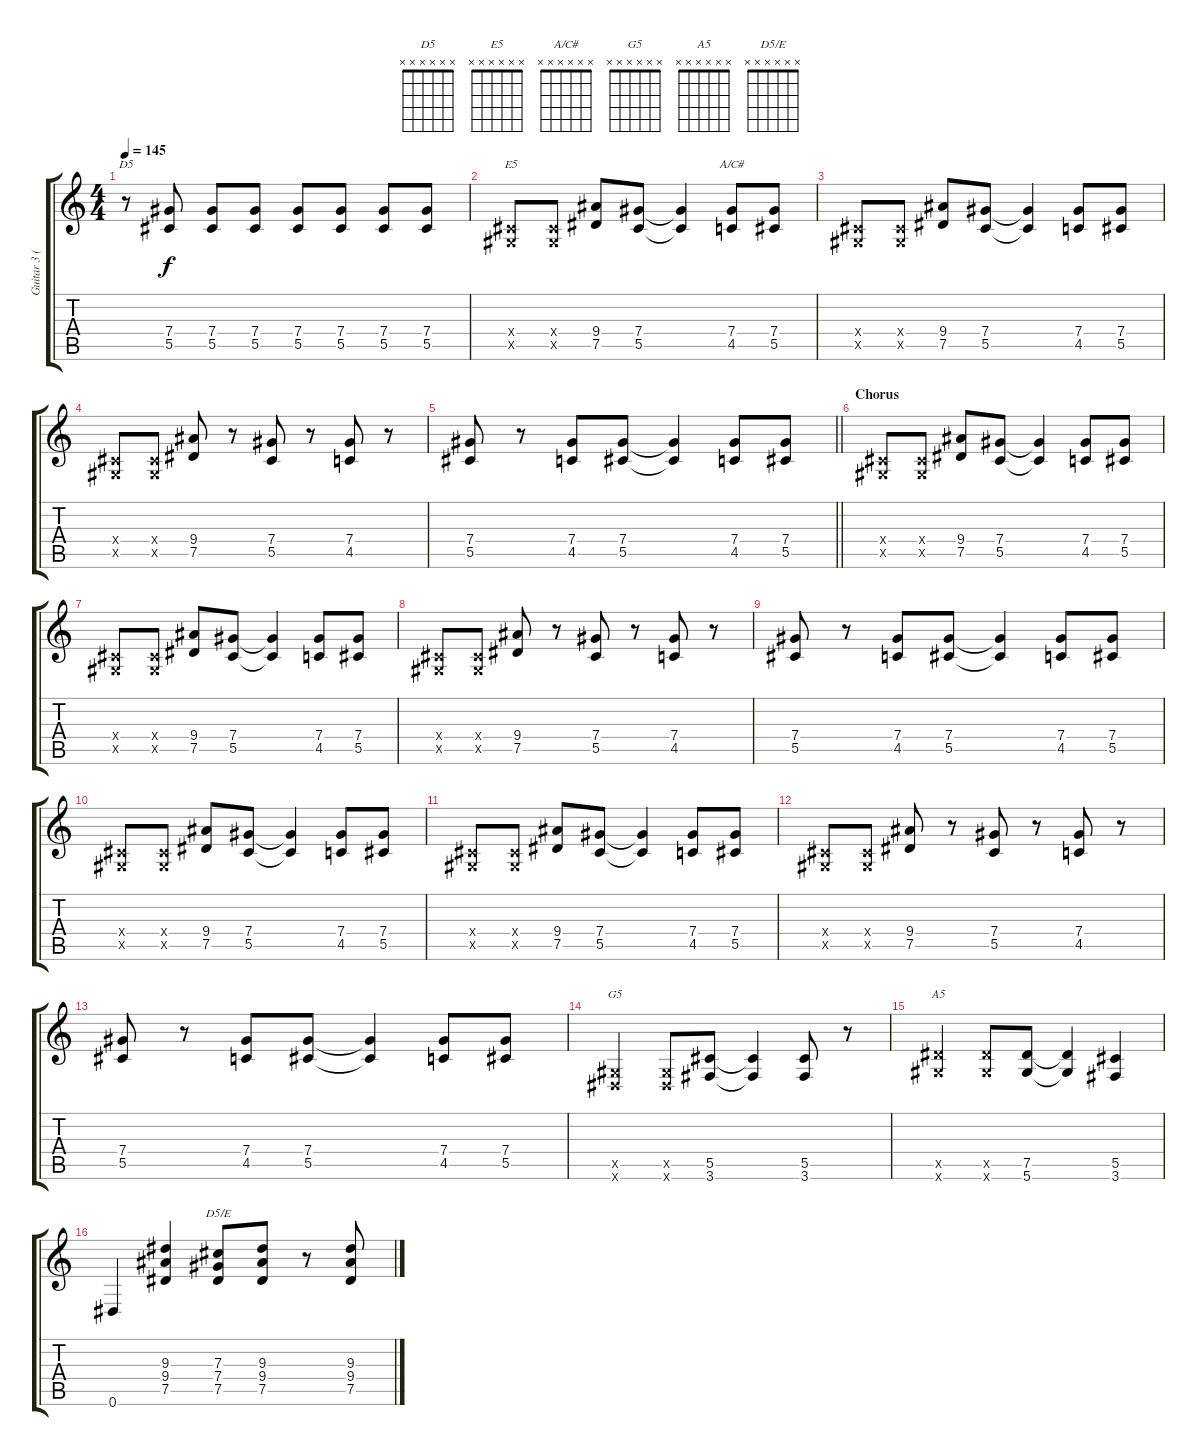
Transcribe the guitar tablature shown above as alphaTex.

\track ("Guitar 3 (Izzy)" "Guitar 3 (") {instrument distortionguitar}
\staff {score tabs}
\tuning (Eb4 Bb3 Gb3 Db3 Ab2 Eb2) {hide}
\chord ("D5" x x x x x x)
\chord ("E5" x x x x x x)
\chord ("A/C#" x x x x x x)
\chord ("G5" x x x x x x)
\chord ("A5" x x x x x x)
\chord ("D5/E" x x x x x x)
\ts (4 4)
\tempo 145
\clef g2
\ks c
r.8{ch "D5" dy f} (7.4 5.5).8 (7.4 5.5).8 (7.4 5.5).8 (7.4 5.5).8 (7.4 5.5).8 (7.4 5.5).8 (7.4 5.5).8 |
(0.4{x} 0.5{x}).8{ch "E5"} (0.4{x} 0.5{x}).8 (9.4 7.5).8 (7.4 5.5).8 (7.4{t} 5.5{t}).4 (7.4 4.5).8{ch "A/C#"} (7.4 5.5).8 |
(0.4{x} 0.5{x}).8 (0.4{x} 0.5{x}).8 (9.4 7.5).8 (7.4 5.5).8 (7.4{t} 5.5{t}).4 (7.4 4.5).8 (7.4 5.5).8 |
(0.4{x} 0.5{x}).8 (0.4{x} 0.5{x}).8 (9.4 7.5).8 r.8 (7.4 5.5).8 r.8 (7.4 4.5).8 r.8 |
\barLineRight lightlight
(7.4 5.5).8 r.8 (7.4 4.5).8 (7.4 5.5).8 (7.4{t} 5.5{t}).4 (7.4 4.5).8 (7.4 5.5).8 |
\section ("" "Chorus")
(0.4{x} 0.5{x}).8 (0.4{x} 0.5{x}).8 (9.4 7.5).8 (7.4 5.5).8 (7.4{t} 5.5{t}).4 (7.4 4.5).8 (7.4 5.5).8 |
(0.4{x} 0.5{x}).8 (0.4{x} 0.5{x}).8 (9.4 7.5).8 (7.4 5.5).8 (7.4{t} 5.5{t}).4 (7.4 4.5).8 (7.4 5.5).8 |
(0.4{x} 0.5{x}).8 (0.4{x} 0.5{x}).8 (9.4 7.5).8 r.8 (7.4 5.5).8 r.8 (7.4 4.5).8 r.8 |
(7.4 5.5).8 r.8 (7.4 4.5).8 (7.4 5.5).8 (7.4{t} 5.5{t}).4 (7.4 4.5).8 (7.4 5.5).8 |
(0.4{x} 0.5{x}).8 (0.4{x} 0.5{x}).8 (9.4 7.5).8 (7.4 5.5).8 (7.4{t} 5.5{t}).4 (7.4 4.5).8 (7.4 5.5).8 |
(0.4{x} 0.5{x}).8 (0.4{x} 0.5{x}).8 (9.4 7.5).8 (7.4 5.5).8 (7.4{t} 5.5{t}).4 (7.4 4.5).8 (7.4 5.5).8 |
(0.4{x} 0.5{x}).8 (0.4{x} 0.5{x}).8 (9.4 7.5).8 r.8 (7.4 5.5).8 r.8 (7.4 4.5).8 r.8 |
(7.4 5.5).8 r.8 (7.4 4.5).8 (7.4 5.5).8 (7.4{t} 5.5{t}).4 (7.4 4.5).8 (7.4 5.5).8 |
(0.5{x} 0.6{x}).4{ch "G5"} (0.5{x} 0.6{x}).8 (5.5 3.6).8 (5.5{t} 3.6{t}).4 (5.5 3.6).8 r.8 |
(7.5{x} 5.6{x}).4{ch "A5"} (7.5{x} 5.6{x}).8 (7.5 5.6).8 (7.5{t} 5.6{t}).4 (5.5 3.6).4 |
0.6.4 (9.3 9.4 7.5).4 (7.3 7.4 7.5).8{ch "D5/E"} (9.3 9.4 7.5).8 r.8 (9.3 9.4 7.5).8
